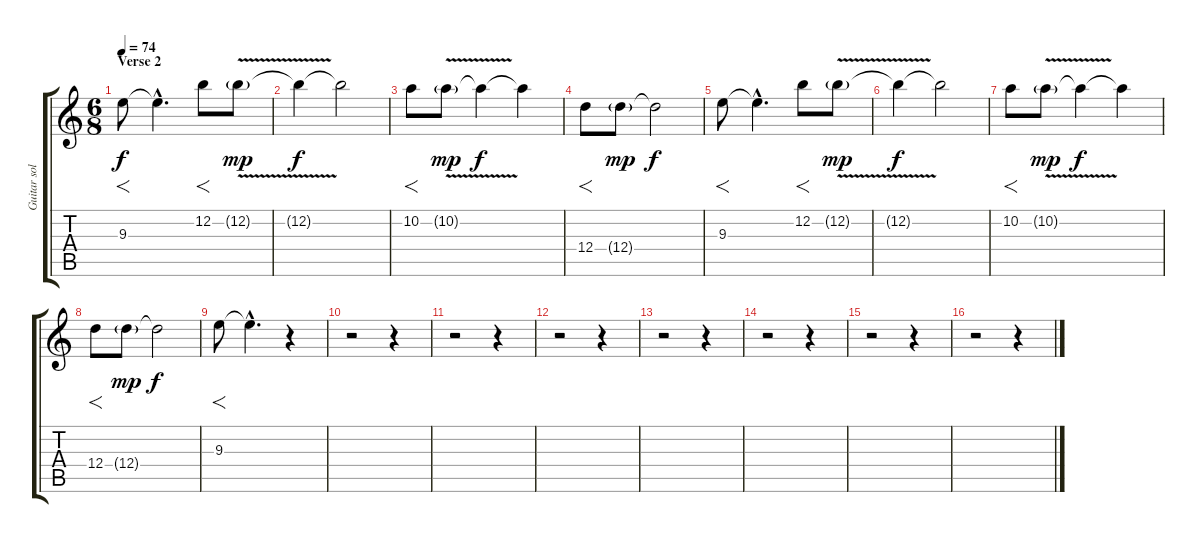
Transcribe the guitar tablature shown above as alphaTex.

\track ("Guitar solo" "Guitar sol") {instrument distortionguitar}
\staff {score tabs}
\tuning (E4 B3 G3 D3 A2 E2) {hide}
\ts (6 8)
\section ("" "Verse 2")
\tempo 74
\clef g2
\ks c
9.3.8{f dy f instrument distortionguitar} 9.3{hac t}.4{d} 12.2.8{f} 12.2{v g}.8{dy mp} |
12.2{t}.4{dy f} 12.2{t}.2 |
10.2.8{f} 10.2{v g}.8{dy mp} 10.2{t}.4{dy f} 10.2{t}.4 |
12.4.8{f} 12.4{g}.8{dy mp} 12.4{t}.2{dy f} |
9.3.8{f instrument distortionguitar} 9.3{hac t}.4{d} 12.2.8{f} 12.2{v g}.8{dy mp} |
12.2{t}.4{dy f} 12.2{t}.2 |
10.2.8{f} 10.2{v g}.8{dy mp} 10.2{t}.4{dy f} 10.2{t}.4 |
12.4.8{f} 12.4{g}.8{dy mp} 12.4{t}.2{dy f} |
9.3.8{f} 9.3{hac t}.4{d} r.4 |
r.2 r.4 |
r.2 r.4 |
r.2 r.4 |
r.2 r.4 |
r.2 r.4 |
r.2 r.4 |
r.2 r.4
